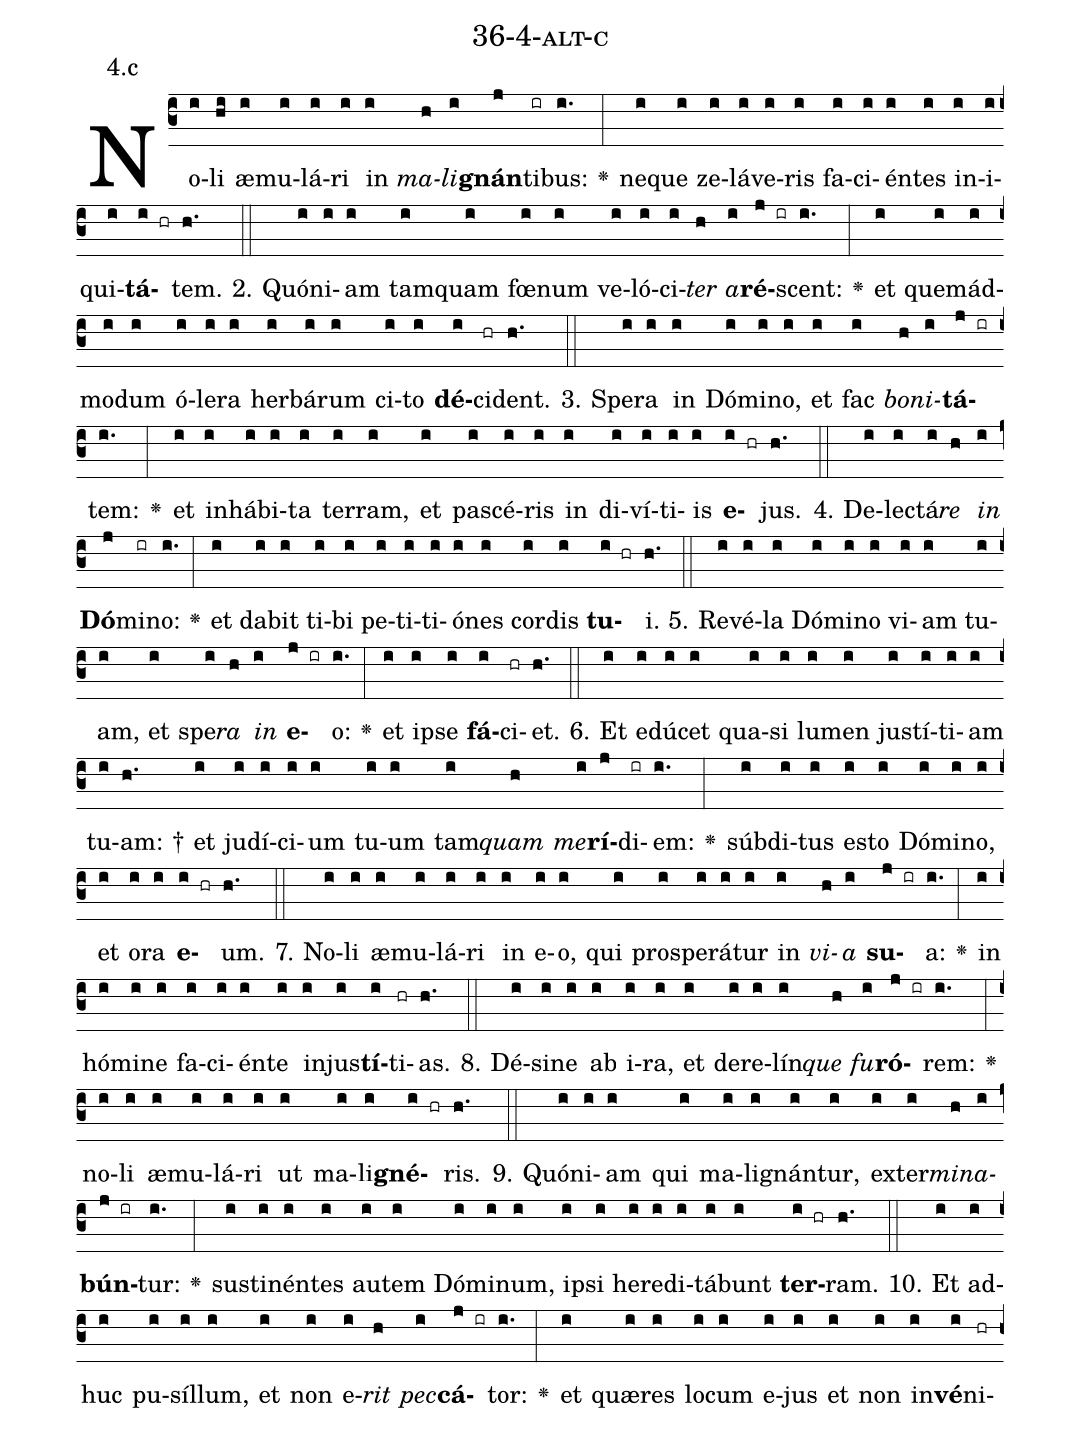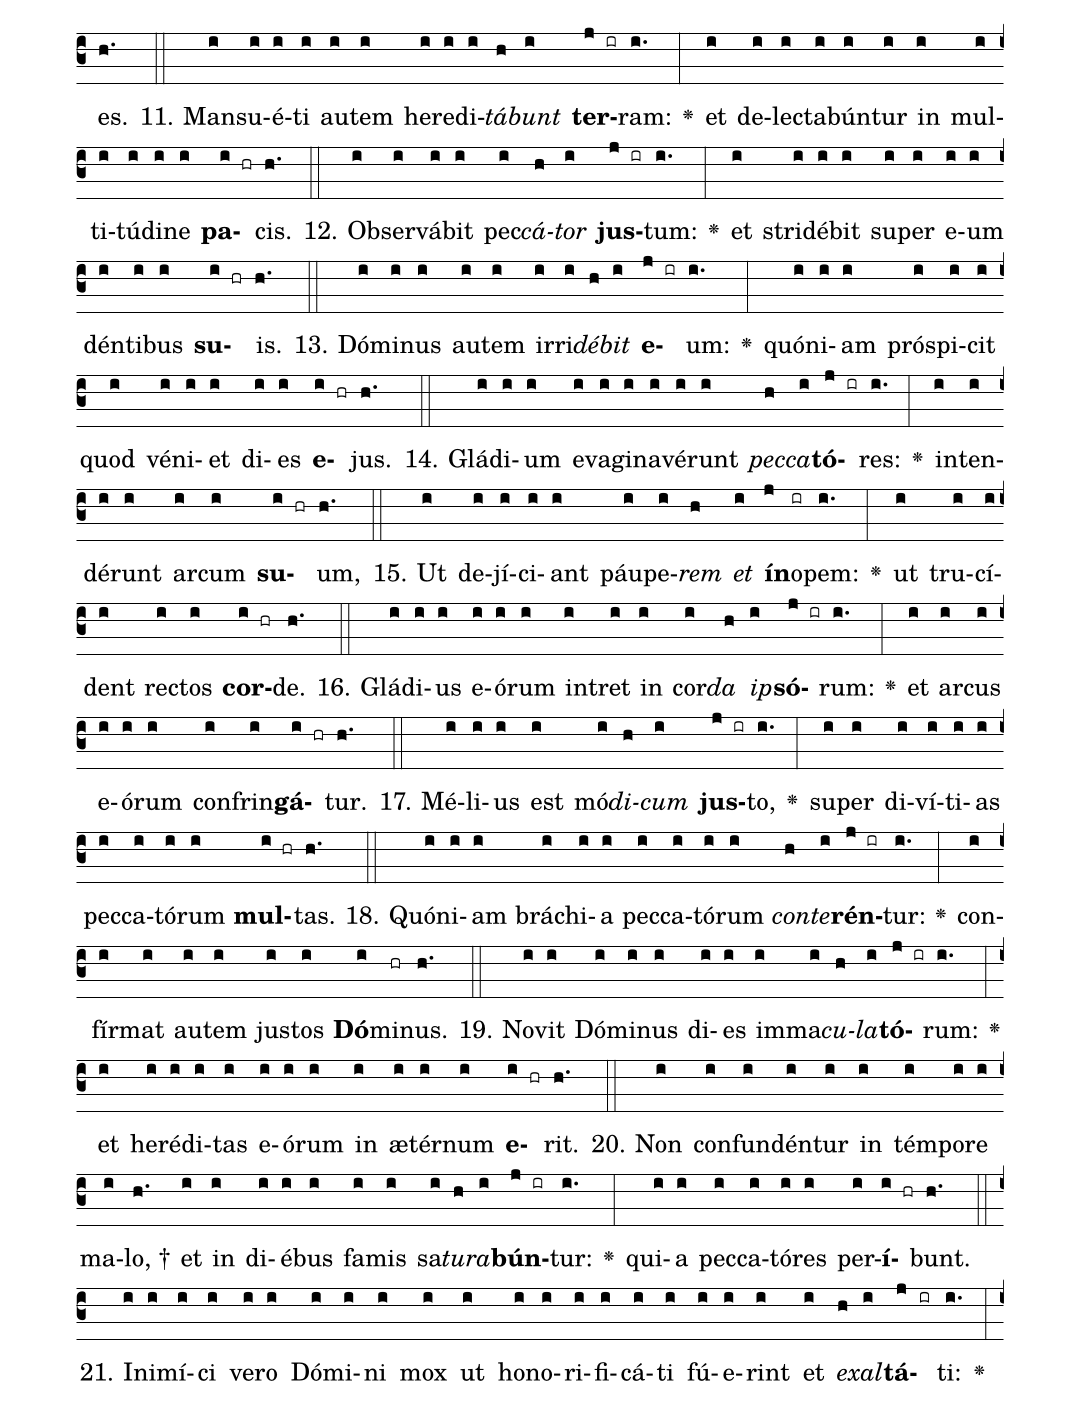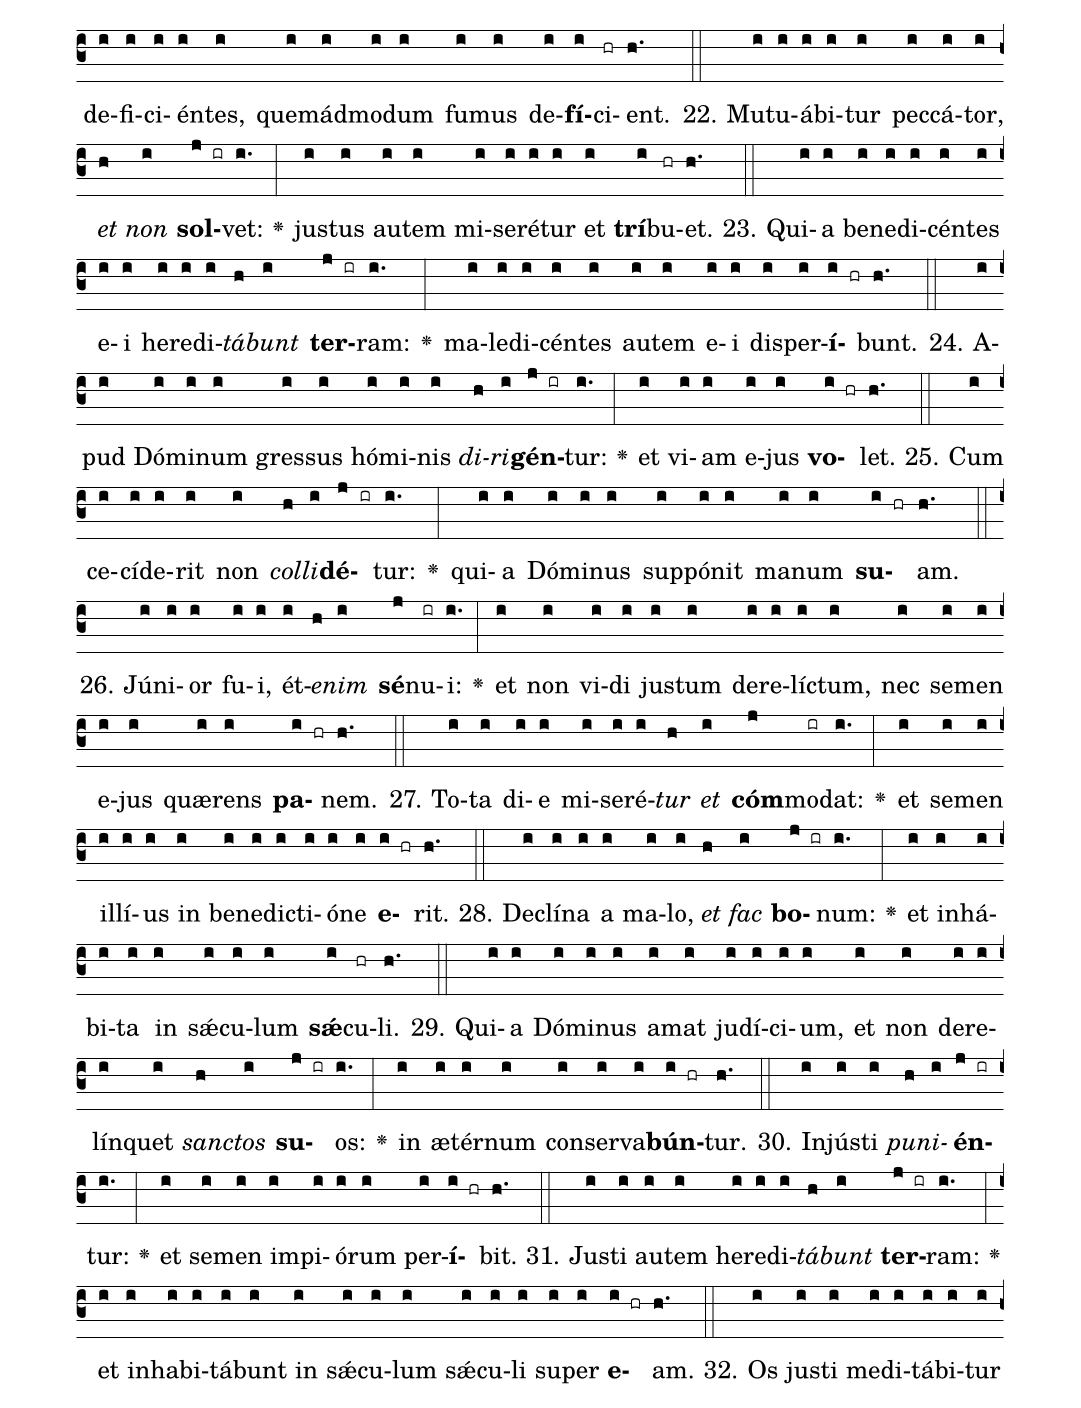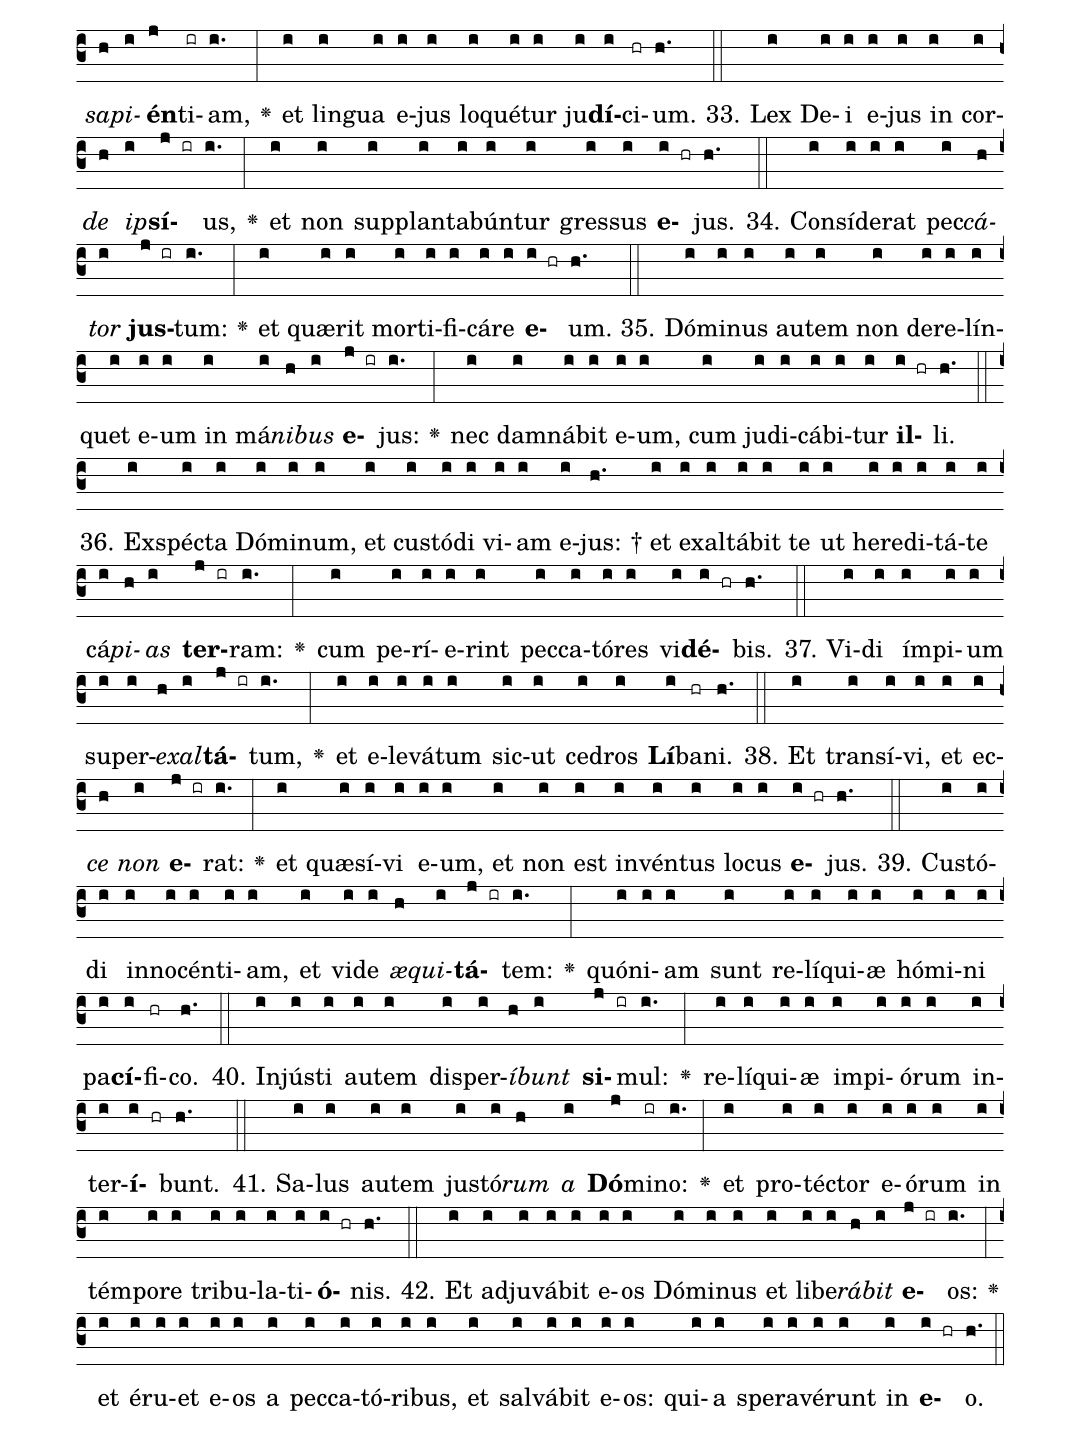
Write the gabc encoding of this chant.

name: 36-4-alt-c;
annotation: 4.c;
%%
(c3)No(i)li(hi) æ(i)mu(i)lá(i)ri(i) in(i) <i>ma</i>(h)<i>li</i>(i)<b>gnán</b>(j)ti(ir)bus:(i.) <v>\greheightstar</v>(:) ne(i)que(i) ze(i)lá(i)ve(i)ris(i) fa(i)ci(i)én(i)tes(i) in(i)i(i)qui(i)<b>tá</b>(i hr)tem.(h.) (::)
2. Quón(i)i(i)am(i) tam(i)quam(i) fœ(i)num(i) ve(i)ló(i)ci(i)<i>ter</i>(h) <i>a</i>(i)<b>ré</b>(j ir)scent:(i.) <v>\greheightstar</v>(:) et(i) quem(i)ád(i)mo(i)dum(i) ó(i)le(i)ra(i) her(i)bá(i)rum(i) ci(i)to(i) <b>dé</b>(i)ci(hr)dent.(h.) (::)
3. Spe(i)ra(i) in(i) Dó(i)mi(i)no,(i) et(i) fac(i) <i>bo</i>(h)<i>ni</i>(i)<b>tá</b>(j ir)tem:(i.) <v>\greheightstar</v>(:) et(i) in(i)há(i)bi(i)ta(i) ter(i)ram,(i) et(i) pa(i)scé(i)ris(i) in(i) di(i)ví(i)ti(i)is(i) <b>e</b>(i hr)jus.(h.) (::)
4. De(i)lec(i)tá(i)<i>re</i>(h) <i>in</i>(i) <b>Dó</b>(j)mi(ir)no:(i.) <v>\greheightstar</v>(:) et(i) da(i)bit(i) ti(i)bi(i) pe(i)ti(i)ti(i)ó(i)nes(i) cor(i)dis(i) <b>tu</b>(i hr)i.(h.) (::)
5. Re(i)vé(i)la(i) Dó(i)mi(i)no(i) vi(i)am(i) tu(i)am,(i) et(i) spe(i)<i>ra</i>(h) <i>in</i>(i) <b>e</b>(j ir)o:(i.) <v>\greheightstar</v>(:) et(i) ip(i)se(i) <b>fá</b>(i)ci(hr)et.(h.) (::)
6. Et(i) e(i)dú(i)cet(i) qua(i)si(i) lu(i)men(i) jus(i)tí(i)ti(i)am(i) tu(i)am: †(h.) et(i) ju(i)dí(i)ci(i)um(i) tu(i)um(i) tam(i)<i>quam</i>(h) <i>me</i>(i)<b>rí</b>(j)di(ir)em:(i.) <v>\greheightstar</v>(:) súb(i)di(i)tus(i) es(i)to(i) Dó(i)mi(i)no,(i) et(i) o(i)ra(i) <b>e</b>(i hr)um.(h.) (::)
7. No(i)li(i) æ(i)mu(i)lá(i)ri(i) in(i) e(i)o,(i) qui(i) pro(i)spe(i)rá(i)tur(i) in(i) <i>vi</i>(h)<i>a</i>(i) <b>su</b>(j ir)a:(i.) <v>\greheightstar</v>(:) in(i) hó(i)mi(i)ne(i) fa(i)ci(i)én(i)te(i) in(i)jus(i)<b>tí</b>(i)ti(hr)as.(h.) (::)
8. Dé(i)si(i)ne(i) ab(i) i(i)ra,(i) et(i) de(i)re(i)lín(i)<i>que</i>(h) <i>fu</i>(i)<b>ró</b>(j ir)rem:(i.) <v>\greheightstar</v>(:) no(i)li(i) æ(i)mu(i)lá(i)ri(i) ut(i) ma(i)li(i)<b>gné</b>(i hr)ris.(h.) (::)
9. Quón(i)i(i)am(i) qui(i) ma(i)li(i)gnán(i)tur,(i) ex(i)ter(i)<i>mi</i>(h)<i>na</i>(i)<b>bún</b>(j ir)tur:(i.) <v>\greheightstar</v>(:) sus(i)ti(i)nén(i)tes(i) au(i)tem(i) Dó(i)mi(i)num,(i) ip(i)si(i) he(i)re(i)di(i)tá(i)bunt(i) <b>ter</b>(i hr)ram.(h.) (::)
10. Et(i) ad(i)huc(i) pu(i)síl(i)lum,(i) et(i) non(i) e(i)<i>rit</i>(h) <i>pec</i>(i)<b>cá</b>(j ir)tor:(i.) <v>\greheightstar</v>(:) et(i) quæ(i)res(i) lo(i)cum(i) e(i)jus(i) et(i) non(i) in(i)<b>vé</b>(i)ni(hr)es.(h.) (::)
11. Man(i)su(i)é(i)ti(i) au(i)tem(i) he(i)re(i)di(i)<i>tá</i>(h)<i>bunt</i>(i) <b>ter</b>(j ir)ram:(i.) <v>\greheightstar</v>(:) et(i) de(i)lec(i)ta(i)bún(i)tur(i) in(i) mul(i)ti(i)tú(i)di(i)ne(i) <b>pa</b>(i hr)cis.(h.) (::)
12. Ob(i)ser(i)vá(i)bit(i) pec(i)<i>cá</i>(h)<i>tor</i>(i) <b>jus</b>(j ir)tum:(i.) <v>\greheightstar</v>(:) et(i) stri(i)dé(i)bit(i) su(i)per(i) e(i)um(i) dén(i)ti(i)bus(i) <b>su</b>(i hr)is.(h.) (::)
13. Dó(i)mi(i)nus(i) au(i)tem(i) ir(i)ri(i)<i>dé</i>(h)<i>bit</i>(i) <b>e</b>(j ir)um:(i.) <v>\greheightstar</v>(:) quón(i)i(i)am(i) pró(i)spi(i)cit(i) quod(i) vé(i)ni(i)et(i) di(i)es(i) <b>e</b>(i hr)jus.(h.) (::)
14. Glá(i)di(i)um(i) e(i)va(i)gi(i)na(i)vé(i)runt(i) <i>pec</i>(h)<i>ca</i>(i)<b>tó</b>(j ir)res:(i.) <v>\greheightstar</v>(:) in(i)ten(i)dé(i)runt(i) ar(i)cum(i) <b>su</b>(i hr)um,(h.) (::)
15. Ut(i) de(i)jí(i)ci(i)ant(i) páu(i)pe(i)<i>rem</i>(h) <i>et</i>(i) <b>ín</b>(j)o(ir)pem:(i.) <v>\greheightstar</v>(:) ut(i) tru(i)cí(i)dent(i) rec(i)tos(i) <b>cor</b>(i hr)de.(h.) (::)
16. Glá(i)di(i)us(i) e(i)ó(i)rum(i) in(i)tret(i) in(i) cor(i)<i>da</i>(h) <i>ip</i>(i)<b>só</b>(j ir)rum:(i.) <v>\greheightstar</v>(:) et(i) ar(i)cus(i) e(i)ó(i)rum(i) con(i)frin(i)<b>gá</b>(i hr)tur.(h.) (::)
17. Mé(i)li(i)us(i) est(i) mó(i)<i>di</i>(h)<i>cum</i>(i) <b>jus</b>(j ir)to,(i.) <v>\greheightstar</v>(:) su(i)per(i) di(i)ví(i)ti(i)as(i) pec(i)ca(i)tó(i)rum(i) <b>mul</b>(i hr)tas.(h.) (::)
18. Quón(i)i(i)am(i) brá(i)chi(i)a(i) pec(i)ca(i)tó(i)rum(i) <i>con</i>(h)<i>te</i>(i)<b>rén</b>(j ir)tur:(i.) <v>\greheightstar</v>(:) con(i)fír(i)mat(i) au(i)tem(i) jus(i)tos(i) <b>Dó</b>(i)mi(hr)nus.(h.) (::)
19. No(i)vit(i) Dó(i)mi(i)nus(i) di(i)es(i) im(i)ma(i)<i>cu</i>(h)<i>la</i>(i)<b>tó</b>(j ir)rum:(i.) <v>\greheightstar</v>(:) et(i) he(i)ré(i)di(i)tas(i) e(i)ó(i)rum(i) in(i) æ(i)tér(i)num(i) <b>e</b>(i hr)rit.(h.) (::)
20. Non(i) con(i)fun(i)dén(i)tur(i) in(i) tém(i)po(i)re(i) ma(i)lo, †(h.) et(i) in(i) di(i)é(i)bus(i) fa(i)mis(i) sa(i)<i>tu</i>(h)<i>ra</i>(i)<b>bún</b>(j ir)tur:(i.) <v>\greheightstar</v>(:) qui(i)a(i) pec(i)ca(i)tó(i)res(i) per(i)<b>í</b>(i hr)bunt.(h.) (::)
21. In(i)i(i)mí(i)ci(i) ve(i)ro(i) Dó(i)mi(i)ni(i) mox(i) ut(i) ho(i)no(i)ri(i)fi(i)cá(i)ti(i) fú(i)e(i)rint(i) et(i) <i>ex</i>(h)<i>al</i>(i)<b>tá</b>(j ir)ti:(i.) <v>\greheightstar</v>(:) de(i)fi(i)ci(i)én(i)tes,(i) quem(i)ád(i)mo(i)dum(i) fu(i)mus(i) de(i)<b>fí</b>(i)ci(hr)ent.(h.) (::)
22. Mu(i)tu(i)á(i)bi(i)tur(i) pec(i)cá(i)tor,(i) <i>et</i>(h) <i>non</i>(i) <b>sol</b>(j ir)vet:(i.) <v>\greheightstar</v>(:) jus(i)tus(i) au(i)tem(i) mi(i)se(i)ré(i)tur(i) et(i) <b>trí</b>(i)bu(hr)et.(h.) (::)
23. Qui(i)a(i) be(i)ne(i)di(i)cén(i)tes(i) e(i)i(i) he(i)re(i)di(i)<i>tá</i>(h)<i>bunt</i>(i) <b>ter</b>(j ir)ram:(i.) <v>\greheightstar</v>(:) ma(i)le(i)di(i)cén(i)tes(i) au(i)tem(i) e(i)i(i) dis(i)per(i)<b>í</b>(i hr)bunt.(h.) (::)
24. A(i)pud(i) Dó(i)mi(i)num(i) gres(i)sus(i) hó(i)mi(i)nis(i) <i>di</i>(h)<i>ri</i>(i)<b>gén</b>(j ir)tur:(i.) <v>\greheightstar</v>(:) et(i) vi(i)am(i) e(i)jus(i) <b>vo</b>(i hr)let.(h.) (::)
25. Cum(i) ce(i)cí(i)de(i)rit(i) non(i) <i>col</i>(h)<i>li</i>(i)<b>dé</b>(j ir)tur:(i.) <v>\greheightstar</v>(:) qui(i)a(i) Dó(i)mi(i)nus(i) sup(i)pó(i)nit(i) ma(i)num(i) <b>su</b>(i hr)am.(h.) (::)
26. Jú(i)ni(i)or(i) fu(i)i,(i) ét(i)<i>e</i>(h)<i>nim</i>(i) <b>sé</b>(j)nu(ir)i:(i.) <v>\greheightstar</v>(:) et(i) non(i) vi(i)di(i) jus(i)tum(i) de(i)re(i)líc(i)tum,(i) nec(i) se(i)men(i) e(i)jus(i) quæ(i)rens(i) <b>pa</b>(i hr)nem.(h.) (::)
27. To(i)ta(i) di(i)e(i) mi(i)se(i)ré(i)<i>tur</i>(h) <i>et</i>(i) <b>cóm</b>(j)mo(ir)dat:(i.) <v>\greheightstar</v>(:) et(i) se(i)men(i) il(i)lí(i)us(i) in(i) be(i)ne(i)dic(i)ti(i)ó(i)ne(i) <b>e</b>(i hr)rit.(h.) (::)
28. De(i)clí(i)na(i) a(i) ma(i)lo,(i) <i>et</i>(h) <i>fac</i>(i) <b>bo</b>(j ir)num:(i.) <v>\greheightstar</v>(:) et(i) in(i)há(i)bi(i)ta(i) in(i) sǽ(i)cu(i)lum(i) <b>sǽ</b>(i)cu(hr)li.(h.) (::)
29. Qui(i)a(i) Dó(i)mi(i)nus(i) a(i)mat(i) ju(i)dí(i)ci(i)um,(i) et(i) non(i) de(i)re(i)lín(i)quet(i) <i>sanc</i>(h)<i>tos</i>(i) <b>su</b>(j ir)os:(i.) <v>\greheightstar</v>(:) in(i) æ(i)tér(i)num(i) con(i)ser(i)va(i)<b>bún</b>(i hr)tur.(h.) (::)
30. In(i)jús(i)ti(i) <i>pu</i>(h)<i>ni</i>(i)<b>én</b>(j ir)tur:(i.) <v>\greheightstar</v>(:) et(i) se(i)men(i) im(i)pi(i)ó(i)rum(i) per(i)<b>í</b>(i hr)bit.(h.) (::)
31. Jus(i)ti(i) au(i)tem(i) he(i)re(i)di(i)<i>tá</i>(h)<i>bunt</i>(i) <b>ter</b>(j ir)ram:(i.) <v>\greheightstar</v>(:) et(i) in(i)ha(i)bi(i)tá(i)bunt(i) in(i) sǽ(i)cu(i)lum(i) sǽ(i)cu(i)li(i) su(i)per(i) <b>e</b>(i hr)am.(h.) (::)
32. Os(i) jus(i)ti(i) me(i)di(i)tá(i)bi(i)tur(i) <i>sa</i>(h)<i>pi</i>(i)<b>én</b>(j)ti(ir)am,(i.) <v>\greheightstar</v>(:) et(i) lin(i)gua(i) e(i)jus(i) lo(i)qué(i)tur(i) ju(i)<b>dí</b>(i)ci(hr)um.(h.) (::)
33. Lex(i) De(i)i(i) e(i)jus(i) in(i) cor(i)<i>de</i>(h) <i>ip</i>(i)<b>sí</b>(j ir)us,(i.) <v>\greheightstar</v>(:) et(i) non(i) sup(i)plan(i)ta(i)bún(i)tur(i) gres(i)sus(i) <b>e</b>(i hr)jus.(h.) (::)
34. Con(i)sí(i)de(i)rat(i) pec(i)<i>cá</i>(h)<i>tor</i>(i) <b>jus</b>(j ir)tum:(i.) <v>\greheightstar</v>(:) et(i) quæ(i)rit(i) mor(i)ti(i)fi(i)cá(i)re(i) <b>e</b>(i hr)um.(h.) (::)
35. Dó(i)mi(i)nus(i) au(i)tem(i) non(i) de(i)re(i)lín(i)quet(i) e(i)um(i) in(i) má(i)<i>ni</i>(h)<i>bus</i>(i) <b>e</b>(j ir)jus:(i.) <v>\greheightstar</v>(:) nec(i) dam(i)ná(i)bit(i) e(i)um,(i) cum(i) ju(i)di(i)cá(i)bi(i)tur(i) <b>il</b>(i hr)li.(h.) (::)
36. Ex(i)spéc(i)ta(i) Dó(i)mi(i)num,(i) et(i) cus(i)tó(i)di(i) vi(i)am(i) e(i)jus: †(h.) et(i) ex(i)al(i)tá(i)bit(i) te(i) ut(i) he(i)re(i)di(i)tá(i)te(i) cá(i)<i>pi</i>(h)<i>as</i>(i) <b>ter</b>(j ir)ram:(i.) <v>\greheightstar</v>(:) cum(i) pe(i)rí(i)e(i)rint(i) pec(i)ca(i)tó(i)res(i) vi(i)<b>dé</b>(i hr)bis.(h.) (::)
37. Vi(i)di(i) ím(i)pi(i)um(i) su(i)per(i)<i>ex</i>(h)<i>al</i>(i)<b>tá</b>(j ir)tum,(i.) <v>\greheightstar</v>(:) et(i) e(i)le(i)vá(i)tum(i) sic(i)ut(i) ce(i)dros(i) <b>Lí</b>(i)ba(hr)ni.(h.) (::)
38. Et(i) trans(i)í(i)vi,(i) et(i) ec(i)<i>ce</i>(h) <i>non</i>(i) <b>e</b>(j ir)rat:(i.) <v>\greheightstar</v>(:) et(i) quæ(i)sí(i)vi(i) e(i)um,(i) et(i) non(i) est(i) in(i)vén(i)tus(i) lo(i)cus(i) <b>e</b>(i hr)jus.(h.) (::)
39. Cus(i)tó(i)di(i) in(i)no(i)cén(i)ti(i)am,(i) et(i) vi(i)de(i) <i>æ</i>(h)<i>qui</i>(i)<b>tá</b>(j ir)tem:(i.) <v>\greheightstar</v>(:) quón(i)i(i)am(i) sunt(i) re(i)lí(i)qui(i)æ(i) hó(i)mi(i)ni(i) pa(i)<b>cí</b>(i)fi(hr)co.(h.) (::)
40. In(i)jús(i)ti(i) au(i)tem(i) dis(i)per(i)<i>í</i>(h)<i>bunt</i>(i) <b>si</b>(j ir)mul:(i.) <v>\greheightstar</v>(:) re(i)lí(i)qui(i)æ(i) im(i)pi(i)ó(i)rum(i) in(i)ter(i)<b>í</b>(i hr)bunt.(h.) (::)
41. Sa(i)lus(i) au(i)tem(i) jus(i)tó(i)<i>rum</i>(h) <i>a</i>(i) <b>Dó</b>(j)mi(ir)no:(i.) <v>\greheightstar</v>(:) et(i) pro(i)téc(i)tor(i) e(i)ó(i)rum(i) in(i) tém(i)po(i)re(i) tri(i)bu(i)la(i)ti(i)<b>ó</b>(i hr)nis.(h.) (::)
42. Et(i) ad(i)ju(i)vá(i)bit(i) e(i)os(i) Dó(i)mi(i)nus(i) et(i) li(i)be(i)<i>rá</i>(h)<i>bit</i>(i) <b>e</b>(j ir)os:(i.) <v>\greheightstar</v>(:) et(i) é(i)ru(i)et(i) e(i)os(i) a(i) pec(i)ca(i)tó(i)ri(i)bus,(i) et(i) sal(i)vá(i)bit(i) e(i)os:(i) qui(i)a(i) spe(i)ra(i)vé(i)runt(i) in(i) <b>e</b>(i hr)o.(h.) (::)
